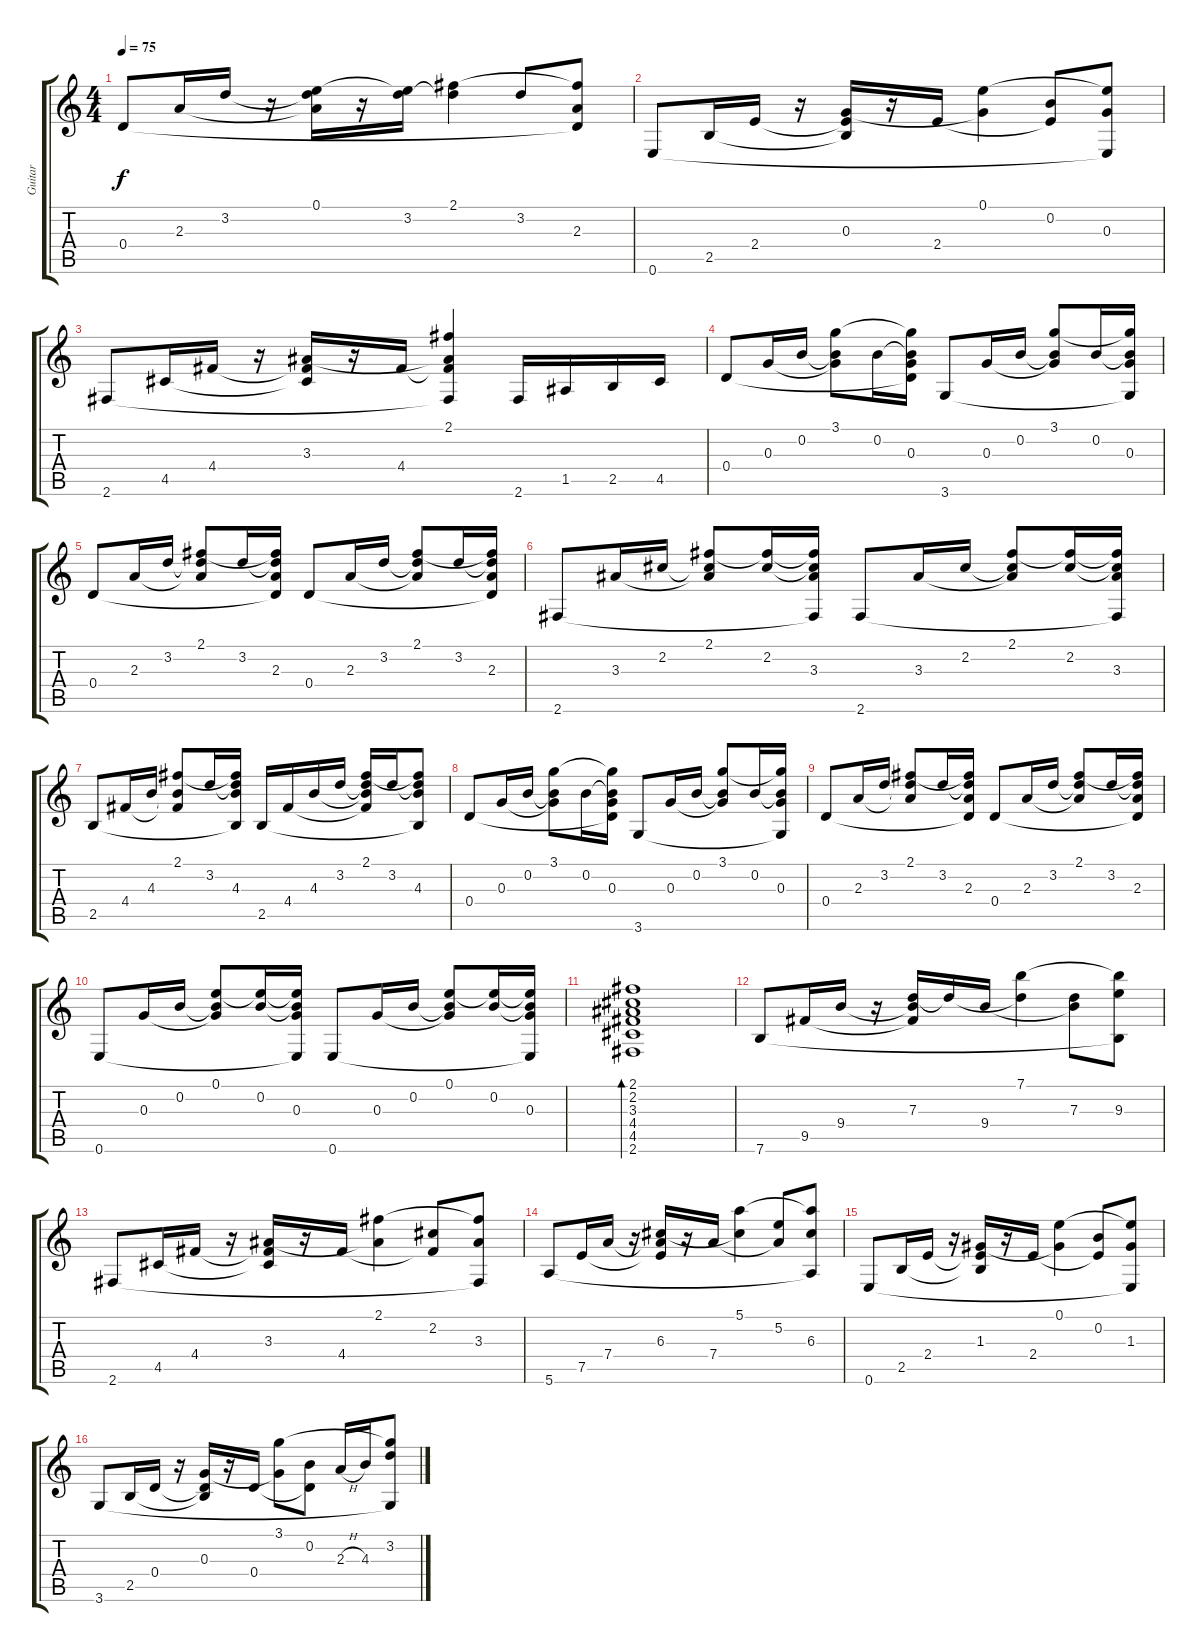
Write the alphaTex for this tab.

\track ("Guitar" "Guitar") {instrument acousticguitarsteel}
\staff {score tabs}
\tuning (E4 B3 G3 D3 A2 E2) {hide}
\ts (4 4)
\tempo 75
\clef g2
\ks c
0.4.8{dy f} 2.3.16 3.2.16 r.16 (0.1 3.2{t} 2.3{t}).16 r.16 (0.1{t} 3.2).16 (2.1 3.2{t}).4 3.2.8 (2.1{t} 2.3 0.4{t}).8 |
0.6.8 2.5.16 2.4.16 r.16 (0.3 2.4{t} 2.5{t}).16 r.16 2.4.16 (0.1 0.3{t}).4 (0.2 2.4{t}).8 (0.1{t} 0.3 0.6{t}).8 |
2.6.8 4.5.16 4.4.16 r.16 (3.3 4.4{t} 4.5{t}).16 r.16 4.4.16 (2.1 3.3{t} 4.4{t} 2.6{t}).4 2.6.16 1.5.16 2.5.16 4.5.16 |
0.4.8 0.3.16 0.2.16 (3.1 0.2{t} 0.3{t}).8 0.2.16 (3.1{t} 0.2{t} 0.3 0.4{t}).16 3.6.8 0.3.16 0.2.16 (3.1 0.2{t} 0.3{t}).8 0.2.16 (3.1{t} 0.2{t} 0.3 3.6{t}).16 |
0.4.8 2.3.16 3.2.16 (2.1 3.2{t} 2.3{t}).8 3.2.16 (2.1{t} 3.2{t} 2.3 0.4{t}).16 0.4.8 2.3.16 3.2.16 (2.1 3.2{t} 2.3{t}).8 3.2.16 (2.1{t} 3.2{t} 2.3 0.4{t}).16 |
2.6.8 3.3.16 2.2.16 (2.1 2.2{t} 3.3{t}).8 (2.1{t} 2.2).16 (2.1{t} 2.2{t} 3.3 2.6{t}).16 2.6.8 3.3.16 2.2.16 (2.1 2.2{t} 3.3{t}).8 (2.1{t} 2.2).16 (2.1{t} 2.2{t} 3.3 2.6{t}).16 |
2.5.8 4.4.16 4.3.16 (2.1 4.3{t} 4.4{t}).8 3.2.16 (2.1{t} 3.2{t} 4.3 2.5{t}).16 2.5.16 4.4.16 4.3.16 3.2.16 (2.1 3.2{t} 4.3{t} 4.4{t}).16 3.2.16 (2.1{t} 3.2{t} 4.3 2.5{t}).8 |
0.4.8 0.3.16 0.2.16 (3.1 0.2{t} 0.3{t}).8 0.2.16 (3.1{t} 0.2{t} 0.3 0.4{t}).16 3.6.8 0.3.16 0.2.16 (3.1 0.2{t} 0.3{t}).8 0.2.16 (3.1{t} 0.2{t} 0.3 3.6{t}).16 |
0.4.8 2.3.16 3.2.16 (2.1 3.2{t} 2.3{t}).8 3.2.16 (2.1{t} 3.2{t} 2.3 0.4{t}).16 0.4.8 2.3.16 3.2.16 (2.1 3.2{t} 2.3{t}).8 3.2.16 (2.1{t} 3.2{t} 2.3 0.4{t}).16 |
0.6.8 0.3.16 0.2.16 (0.1 0.2{t} 0.3{t}).8 (0.1{t} 0.2).16 (0.1{t} 0.2{t} 0.3 0.6{t}).16 0.6.8 0.3.16 0.2.16 (0.1 0.2{t} 0.3{t}).8 (0.1{t} 0.2).16 (0.1{t} 0.2{t} 0.3 0.6{t}).16 |
(2.1 2.2 3.3 4.4 4.5 2.6).1{bd 240} |
7.6.8 9.5.16 9.4.16 r.16 (7.3 9.4{t} 9.5{t}).16 7.3{t}.16 9.4.16 (7.1 7.3{t}).4 (7.3 9.4{t}).8 (7.1{t} 9.3 7.6{t}).8 |
2.6.8 4.5.16 4.4.16 r.16 (3.3 4.4{t} 4.5{t}).16 r.16 4.4.16 (2.1 3.3{t}).4 (2.2 4.4{t}).8 (2.1{t} 3.3 2.6{t}).8 |
5.6.8 7.5.16 7.4.16 r.16 (6.3 7.4{t} 7.5{t}).16 r.16 7.4.16 (5.1 6.3{t}).4 (5.2 7.4{t}).8 (5.1{t} 6.3 5.6{t}).8 |
0.6.8 2.5.16 2.4.16 r.16 (1.3 2.4{t} 2.5{t}).16 r.16 2.4.16 (0.1 1.3{t}).4 (0.2 2.4{t}).8 (0.1{t} 1.3 0.6{t}).8 |
3.6.8 2.5.16 0.4.16 r.16 (0.3 0.4{t} 2.5{t}).16 r.16 0.4.16 (3.1 0.3{t}).8 (0.2 0.4{t}).8 2.3{h}.16 4.3.16 (3.1{t} 3.2 3.6{t}).8
